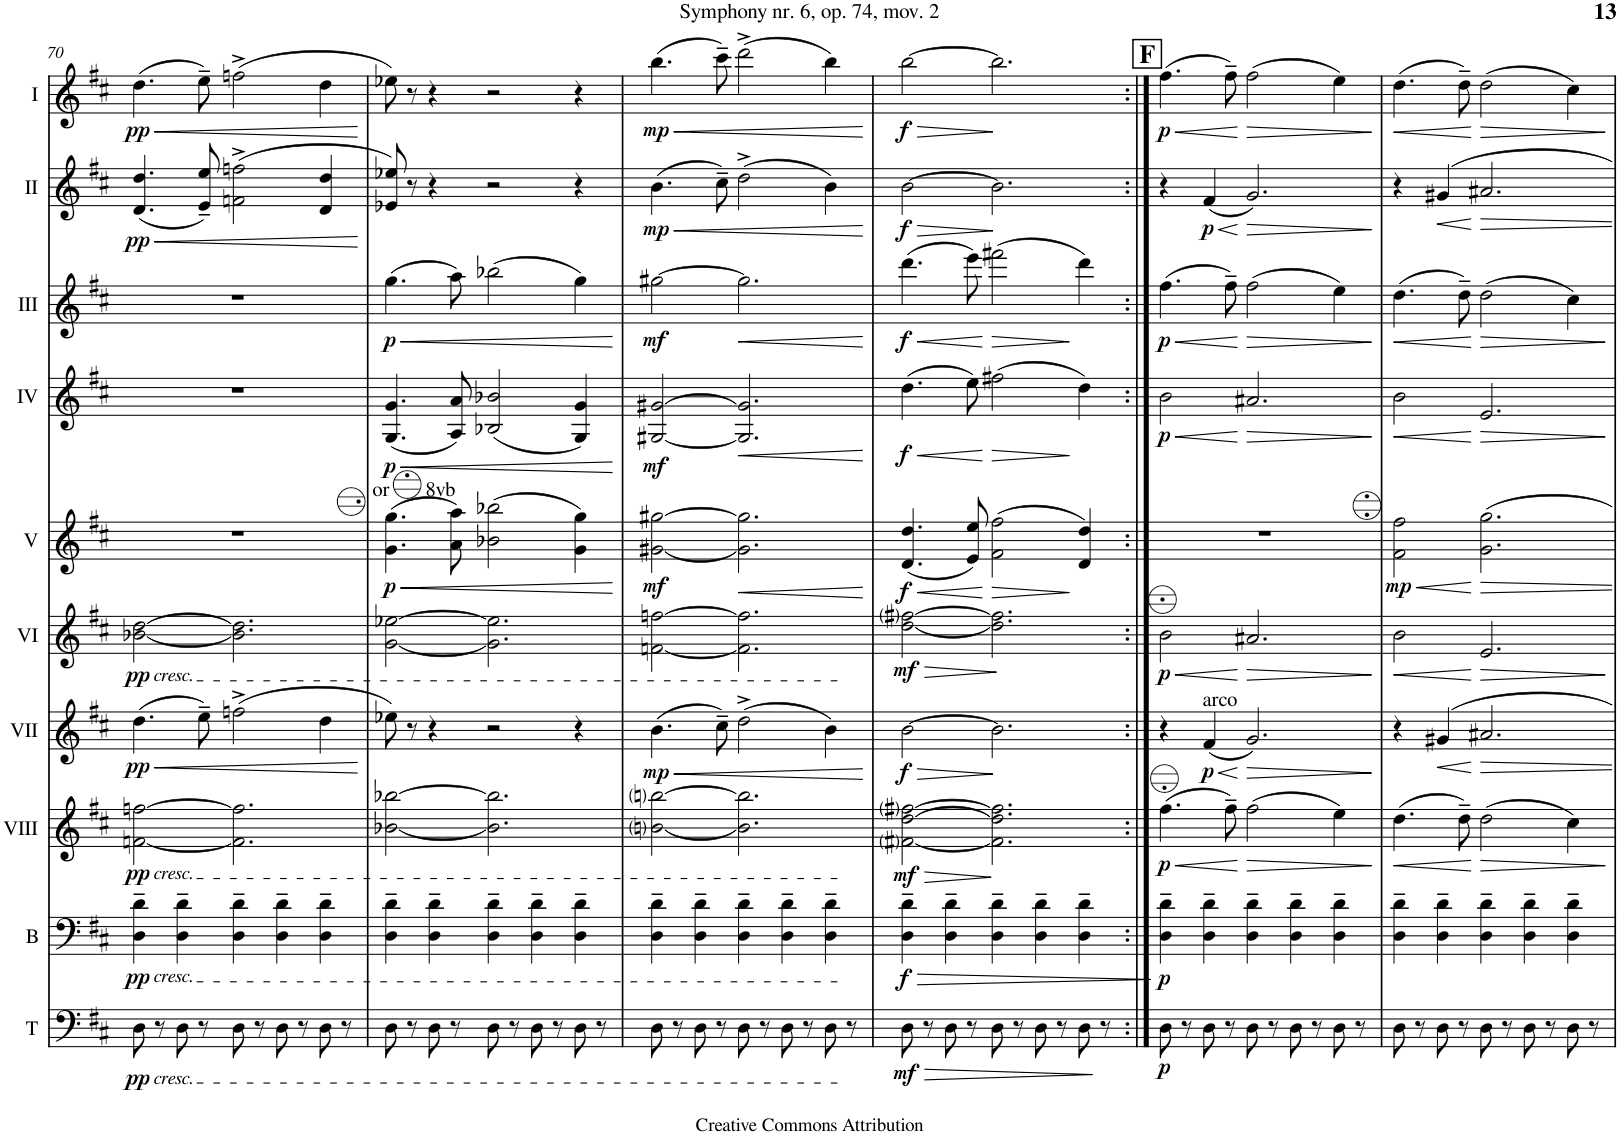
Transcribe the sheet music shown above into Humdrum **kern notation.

**kern	**dynam	**kern	**dynam	**kern	**dynam	**kern	**dynam	**kern	**dynam	**kern	**dynam	**kern	**dynam	**kern	**dynam	**kern	**dynam	**kern	**dynam
*part10	*part10	*part9	*part9	*part8	*part8	*part7	*part7	*part6	*part6	*part5	*part5	*part4	*part4	*part3	*part3	*part2	*part2	*part1	*part1
*staff10	*staff10	*staff9	*staff9	*staff8	*staff8	*staff7	*staff7	*staff6	*staff6	*staff5	*staff5	*staff4	*staff4	*staff3	*staff3	*staff2	*staff2	*staff1	*staff1
*I"Timp.	*	*I"Bass	*	*I"Acc. 8	*	*I"Acc. 7	*	*I"Acc. 6	*	*I"Acc. 5	*	*I"Acc. 4	*	*I"Acc. 3	*	*I"Acc. 2	*	*I"Acc. 1	*
*I'T	*	*I'B	*	*	*	*	*	*	*	*	*	*	*	*	*	*	*	*	*
!!LO:PB:g=z
*clefF4	*	*clefF4	*	*clefG2	*	*clefG2	*	*clefG2	*	*clefG2	*	*clefG2	*	*clefG2	*	*clefG2	*	*clefG2	*
*	*	*Trd7c12	*	*Trd7c12	*	*Trd7c12	*	*Trd7c12	*	*Trd7c12	*	*	*	*Trd7c12	*	*	*	*	*
*k[f#c#]	*	*k[f#c#]	*	*k[f#c#]	*	*k[f#c#]	*	*k[f#c#]	*	*k[f#c#]	*	*k[f#c#]	*	*k[f#c#]	*	*k[f#c#]	*	*k[f#c#]	*
*M5/4	*	*M5/4	*	*M5/4	*	*M5/4	*	*M5/4	*	*M5/4	*	*M5/4	*	*M5/4	*	*M5/4	*	*M5/4	*
=70	=70	=70	=70	=70	=70	=70	=70	=70	=70	=70	=70	=70	=70	=70	=70	=70	=70	=70	=70
!	!	!	!	!	!	!	!	!LO:TX:b:i:t=cresc.	!	!	!	!	!	!	!	!	!	!	!
!	!	!	!	!LO:TX:b:i:t=cresc.	!	!	!	!	!	!	!	!	!	!	!	!	!	!	!
!	!	!LO:TX:b:i:t=cresc.	!	!	!	!	!	!	!	!	!	!	!	!	!	!	!	!	!
!LO:TX:b:i:t=cresc.	!	!	!	!	!	!	!	!	!	!	!	!	!	!	!	!	!	!	!
!	!LO:DY:b	!	!LO:DY:b	!	!LO:DY:b	!	!LO:HP:b	!	!	!	!	!	!	!	!	!	!LO:HP:b	!	!LO:HP:b
!	!	!	!	!	!	!	!LO:DY:n=1:b	!	!LO:DY:b	!	!	!	!	!	!	!	!LO:DY:n=1:b	!	!LO:DY:n=1:b
8D\	pp	4D\~ 4d\~	pp	[2fn\ [2ffn\	pp	(4.dd\	< pp	[2b-X\ [2dd\	pp	4%5r	.	4%5r	.	4%5r	.	(4.d/ 4.dd/	< pp	(4.dd\	< pp
8r	.	.	.	.	.	.	.	.	.	.	.	.	.	.	.	.	.	.	.
8D\	.	4D\~ 4d\~	.	.	.	.	.	.	.	.	.	.	.	.	.	.	.	.	.
8r	.	.	.	.	.	8ee~\)	.	.	.	.	.	.	.	.	.	8e/~ 8ee/~)	.	8ee~\)	.
8D\	.	4D\~ 4d\~	.	2.f\] 2.ff\]	.	(2ffn^\	.	2.b-\] 2.dd\]	.	.	.	.	.	.	.	(2fn\^ 2ffn\^	.	(2ffn^\	.
8r	.	.	.	.	.	.	.	.	.	.	.	.	.	.	.	.	.	.	.
8D\	.	4D\~ 4d\~	.	.	.	.	.	.	.	.	.	.	.	.	.	.	.	.	.
8r	.	.	.	.	.	.	.	.	.	.	.	.	.	.	.	.	.	.	.
8D\	.	4D\~ 4d\~	.	.	.	4dd\	.	.	.	.	.	.	.	.	.	4d/ 4dd/	.	4dd\	.
8r	.	.	.	.	.	.	.	.	.	.	.	.	.	.	.	.	.	.	.
.	.	.	.	.	.	.	[	.	.	.	.	.	.	.	.	.	[	.	[
=71	=71	=71	=71	=71	=71	=71	=71	=71	=71	=71	=71	=71	=71	=71	=71	=71	=71	=71	=71
!	!	!	!	!	!	!	!	!	!	!LO:TX:a:t=or       8vb	!	!	!	!	!	!	!	!	!
!	!	!	!	!	!	!	!	!	!	!	!LO:HP:b	!	!LO:HP:b	!	!LO:HP:b	!	!	!	!
!	!	!	!	!	!	!	!	!	!	!	!LO:DY:n=1:b	!	!LO:DY:n=1:b	!	!LO:DY:n=1:b	!	!	!	!
8D\	.	4D\~ 4d\~	.	[2b-X\ [2bb-X\	.	8ee-X\)	.	[2g\ [2ee-X\	.	(4.gg\ 4.ggg\	< p	(4.G/ 4.g/	< p	(4.ggg\	< p	8e-X/ 8ee-X/)	.	8ee-X\)	.
8r	.	.	.	.	.	8r	.	.	.	.	.	.	.	.	.	8r	.	8r	.
8D\	.	4D\~ 4d\~	.	.	.	4r	.	.	.	.	.	.	.	.	.	4r	.	4r	.
8r	.	.	.	.	.	.	.	.	.	8aa\ 8aaa\)	.	8A/ 8a/)	.	8aaa\)	.	.	.	.	.
8D\	.	4D\~ 4d\~	.	2.b-\] 2.bb-\]	.	2r	.	2.g\] 2.ee-\]	.	(2bb-X\ 2bbb-X\	.	(2B-X/ 2b-X/	.	(2bbb-X\	.	2r	.	2r	.
8r	.	.	.	.	.	.	.	.	.	.	.	.	.	.	.	.	.	.	.
8D\	.	4D\~ 4d\~	.	.	.	.	.	.	.	.	.	.	.	.	.	.	.	.	.
8r	.	.	.	.	.	.	.	.	.	.	.	.	.	.	.	.	.	.	.
8D\	.	4D\~ 4d\~	.	.	.	4r	.	.	.	4gg\ 4ggg\)	.	4G/ 4g/)	.	4ggg\)	.	4r	.	4r	.
8r	.	.	.	.	.	.	.	.	.	.	.	.	.	.	.	.	.	.	.
.	.	.	.	.	.	.	.	.	.	.	[	.	[	.	[	.	.	.	.
=72	=72	=72	=72	=72	=72	=72	=72	=72	=72	=72	=72	=72	=72	=72	=72	=72	=72	=72	=72
!	!	!	!	!	!	!	!LO:HP:b	!	!	!	!	!	!	!	!	!	!LO:HP:b	!	!LO:HP:b
!	!	!	!	!	!	!	!LO:DY:n=1:b	!	!	!	!LO:DY:b	!	!LO:DY:b	!	!LO:DY:b	!	!LO:DY:n=1:b	!	!LO:DY:n=1:b
8D\	.	4D\~ 4d\~	.	[2bni\ [2bbni\	.	(4.b\	< mp	[2fn\ [2ffn\	.	[2gg#X\ [2ggg#X\	mf	[2G#X/ [2g#X/	mf	[2ggg#X\	mf	(4.b\	< mp	(4.bb\	< mp
8r	.	.	.	.	.	.	.	.	.	.	.	.	.	.	.	.	.	.	.
8D\	.	4D\~ 4d\~	.	.	.	.	.	.	.	.	.	.	.	.	.	.	.	.	.
8r	.	.	.	.	.	8cc#~\)	.	.	.	.	.	.	.	.	.	8cc#~\)	.	8ccc#~\)	.
!	!	!	!	!	!	!	!	!	!	!	!LO:HP:b	!	!LO:HP:b	!	!LO:HP:b	!	!	!	!
8D\	.	4D\~ 4d\~	.	2.b\] 2.bb\]	.	(2dd^\	.	2.f\] 2.ff\]	.	2.gg#\] 2.ggg#\]	<	2.G#/] 2.g#/]	<	2.ggg#\]	<	(2dd^\	.	(2ddd^\	.
8r	.	.	.	.	.	.	.	.	.	.	.	.	.	.	.	.	.	.	.
8D\	.	4D\~ 4d\~	.	.	.	.	.	.	.	.	.	.	.	.	.	.	.	.	.
8r	.	.	.	.	.	.	.	.	.	.	.	.	.	.	.	.	.	.	.
8D\	.	4D\~ 4d\~	.	.	.	4b\)	.	.	.	.	.	.	.	.	.	4b\)	.	4bb\)	.
8r	.	.	.	.	.	.	.	.	.	.	.	.	.	.	.	.	.	.	.
.	.	.	.	.	.	.	[	.	.	.	[	.	[	.	[	.	[	.	[
=73	=73	=73	=73	=73	=73	=73	=73	=73	=73	=73	=73	=73	=73	=73	=73	=73	=73	=73	=73
!	!LO:HP:b	!	!LO:HP:b	!	!LO:HP:b	!	!LO:HP:b	!	!LO:HP:b	!	!LO:HP:b	!	!LO:HP:b	!	!LO:HP:b	!	!LO:HP:b	!	!LO:HP:b
!	!LO:DY:n=1:b	!	!LO:DY:n=1:b	!	!LO:DY:n=1:b	!	!LO:DY:n=1:b	!	!LO:DY:n=1:b	!	!LO:DY:n=1:b	!	!LO:DY:n=1:b	!	!LO:DY:n=1:b	!	!LO:DY:n=1:b	!	!LO:DY:n=1:b
8D\	> mf	4D\~ 4d\~	> f	[2f#i\ [2dd\ [2ff#i\	> mf	[2b\	> f	[2dd\ [2ff#i\	> mf	(4.dd/ 4.ddd/	< f	(4.dd\	< f	(4.dddd\	< f	[2b\	> f	[2bb\	> f
8r	.	.	.	.	.	.	.	.	.	.	.	.	.	.	.	.	.	.	.
8D\	.	4D\~ 4d\~	.	.	.	.	.	.	.	.	.	.	.	.	.	.	.	.	.
8r	.	.	.	.	.	.	.	.	.	8ee/ 8eee/)	.	8ee\)	.	8eeee\)	.	.	.	.	.
!	!	!	!	!	!	!	!	!	!	!	!LO:HP:n=1:b	!	!LO:HP:n=1:b	!	!LO:HP:n=1:b	!	!	!	!
8D\	.	4D\~ 4d\~	.	2.f#\] 2.dd\] 2.ff#\]	]	2.b\]	]	2.dd\] 2.ff#\]	]	(2ff#\ 2fff#\	[ >	(2ff#X\	[ >	(2ffff#X\	[ >	2.b\]	]	2.bb\]	]
8r	.	.	.	.	.	.	.	.	.	.	.	.	.	.	.	.	.	.	.
8D\	.	4D\~ 4d\~	.	.	.	.	.	.	.	.	.	.	.	.	.	.	.	.	.
8r	.	.	.	.	.	.	.	.	.	.	.	.	.	.	.	.	.	.	.
8D\	.	4D\~ 4d\~	.	.	.	.	.	.	.	4dd/ 4ddd/)	]	4dd\)	]	4dddd\)	]	.	.	.	.
8r	]	.	.	.	.	.	.	.	.	.	.	.	.	.	.	.	.	.	.
.	.	.	]	.	.	.	.	.	.	.	.	.	.	.	.	.	.	.	.
!!LO:REH:place=s1:a:B:cj:fs=14:t=F
=74:|!	=74:|!	=74:|!	=74:|!	=74:|!	=74:|!	=74:|!	=74:|!	=74:|!	=74:|!	=74:|!	=74:|!	=74:|!	=74:|!	=74:|!	=74:|!	=74:|!	=74:|!	=74:|!	=74:|!
!	!LO:DY:b	!	!LO:DY:b	!	!LO:HP:b	!	!	!	!LO:HP:b	!	!	!	!LO:HP:b	!	!LO:HP:b	!	!	!	!LO:HP:b
!	!	!	!	!	!LO:DY:n=1:b	!	!	!	!LO:DY:n=1:b	!	!	!	!LO:DY:n=1:b	!	!LO:DY:n=1:b	!	!	!	!LO:DY:n=1:b
8D\	p	4D\~ 4d\~	p	(4.ff#\	< p	4r	.	2bb\	< p	4%5r	.	2b\	< p	(4.fff#\	< p	4r	.	(4.ff#\	< p
8r	.	.	.	.	.	.	.	.	.	.	.	.	.	.	.	.	.	.	.
!	!	!	!	!	!	!LO:TX:a:t=arco	!	!	!	!	!	!	!	!	!	!	!	!	!
!	!	!	!	!	!	!	!LO:HP:b	!	!	!	!	!	!	!	!	!	!LO:HP:b	!	!
!	!	!	!	!	!	!	!LO:DY:n=1:b	!	!	!	!	!	!	!	!	!	!LO:DY:n=1:b	!	!
8D\	.	4D\~ 4d\~	.	.	.	(4f#/	< p	.	.	.	.	.	.	.	.	(4f#/	< p	.	.
8r	.	.	.	8ff#~\)	.	.	.	.	.	.	.	.	.	8fff#~\)	.	.	.	8ff#~\)	.
!	!	!	!	!	!LO:HP:n=1:b	!	!LO:HP:n=1:b	!	!LO:HP:n=1:b	!	!	!	!LO:HP:n=1:b	!	!LO:HP:n=1:b	!	!LO:HP:n=1:b	!	!LO:HP:n=1:b
8D\	.	4D\~ 4d\~	.	(2ff#\	[ >	2.g/)	[ >	2.aa#X/	[ >	.	.	2.a#X/	[ >	(2fff#\	[ >	2.g/)	[ >	(2ff#\	[ >
8r	.	.	.	.	.	.	.	.	.	.	.	.	.	.	.	.	.	.	.
8D\	.	4D\~ 4d\~	.	.	.	.	.	.	.	.	.	.	.	.	.	.	.	.	.
8r	.	.	.	.	.	.	.	.	.	.	.	.	.	.	.	.	.	.	.
8D\	.	4D\~ 4d\~	.	4ee\)	.	.	.	.	.	.	.	.	.	4eee\)	.	.	.	4ee\)	.
8r	.	.	.	.	.	.	.	.	.	.	.	.	.	.	.	.	.	.	.
.	.	.	.	.	]	.	]	.	]	.	.	.	]	.	]	.	]	.	]
=75	=75	=75	=75	=75	=75	=75	=75	=75	=75	=75	=75	=75	=75	=75	=75	=75	=75	=75	=75
!	!	!	!	!	!LO:HP:b	!	!	!	!LO:HP:b	!	!LO:HP:b	!	!LO:HP:b	!	!LO:HP:b	!	!	!	!LO:HP:b
!	!	!	!	!	!	!	!	!	!	!	!LO:DY:n=1:b	!	!	!	!	!	!	!	!
8D\	.	4D\~ 4d\~	.	(4.dd\	<	4r	.	2bb\	<	2f#\ 2ff#\	< mp	2b\	<	(4.ddd\	<	4r	.	(4.dd\	<
8r	.	.	.	.	.	.	.	.	.	.	.	.	.	.	.	.	.	.	.
!	!	!	!	!	!	!	!LO:HP:b	!	!	!	!	!	!	!	!	!	!LO:HP:b	!	!
8D\	.	4D\~ 4d\~	.	.	.	4g#X/	<	.	.	.	.	.	.	.	.	4g#X/	<	.	.
8r	.	.	.	8dd~\)	.	.	.	.	.	.	.	.	.	8ddd~\)	.	.	.	8dd~\)	.
!	!	!	!	!	!LO:HP:n=1:b	!	!	!	!LO:HP:n=1:b	!	!	!	!LO:HP:n=1:b	!	!LO:HP:n=1:b	!	!	!	!LO:HP:n=1:b
8D\	.	4D\~ 4d\~	.	(2dd\	[ >	2.a#X/	[	2.ee/	[ >	2.g\ 2.gg\	[	2.e/	[ >	(2ddd\	[ >	2.a#X/	[	(2dd\	[ >
8r	.	.	.	.	.	.	.	.	.	.	.	.	.	.	.	.	.	.	.
8D\	.	4D\~ 4d\~	.	.	.	.	.	.	.	.	.	.	.	.	.	.	.	.	.
8r	.	.	.	.	.	.	.	.	.	.	.	.	.	.	.	.	.	.	.
8D\	.	4D\~ 4d\~	.	4cc#\)	.	.	.	.	.	.	.	.	.	4ccc#\)	.	.	.	4cc#\)	.
8r	.	.	.	.	.	.	.	.	.	.	.	.	.	.	.	.	.	.	.
.	.	.	.	.	]	.	.	.	]	.	.	.	]	.	]	.	.	.	]
=	=	=	=	=	=	=	=	=	=	=	=	=	=	=	=	=	=	=	=
*-	*-	*-	*-	*-	*-	*-	*-	*-	*-	*-	*-	*-	*-	*-	*-	*-	*-	*-	*-
